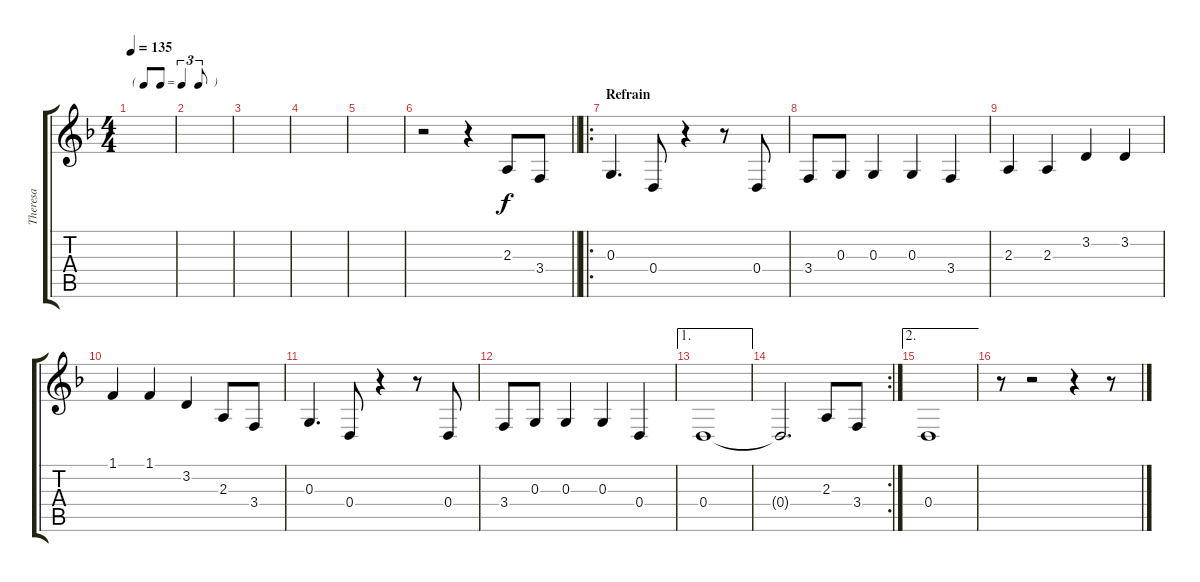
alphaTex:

\track ("Theresa" "Theresa") {instrument choiraahs}
\staff {score tabs}
\tuning (E4 B3 G3 D3 A2 E2) {hide}
\ts (4 4)
\tf triplet8th
\tempo 135
\clef g2
\ks f
|
|
|
|
|
\barLineRight lightlight
r.2 r.4 2.3.8 3.4.8 |
\ro
\section ("" "Refrain")
0.3.4{d} 0.4.8 r.4 r.8 0.4.8 |
3.4.8 0.3.8 0.3.4 0.3.4 3.4.4 |
2.3.4 2.3.4 3.2.4 3.2.4 |
1.1.4 1.1.4 3.2.4 2.3.8 3.4.8 |
0.3.4{d} 0.4.8 r.4 r.8 0.4.8 |
3.4.8 0.3.8 0.3.4 0.3.4 0.4.4 |
\ae 1
0.4.1 |
\rc 2
0.4{t}.2{d} 2.3.8 3.4.8 |
\ae 2
0.4.1 |
r.8 r.2 r.4 r.8
